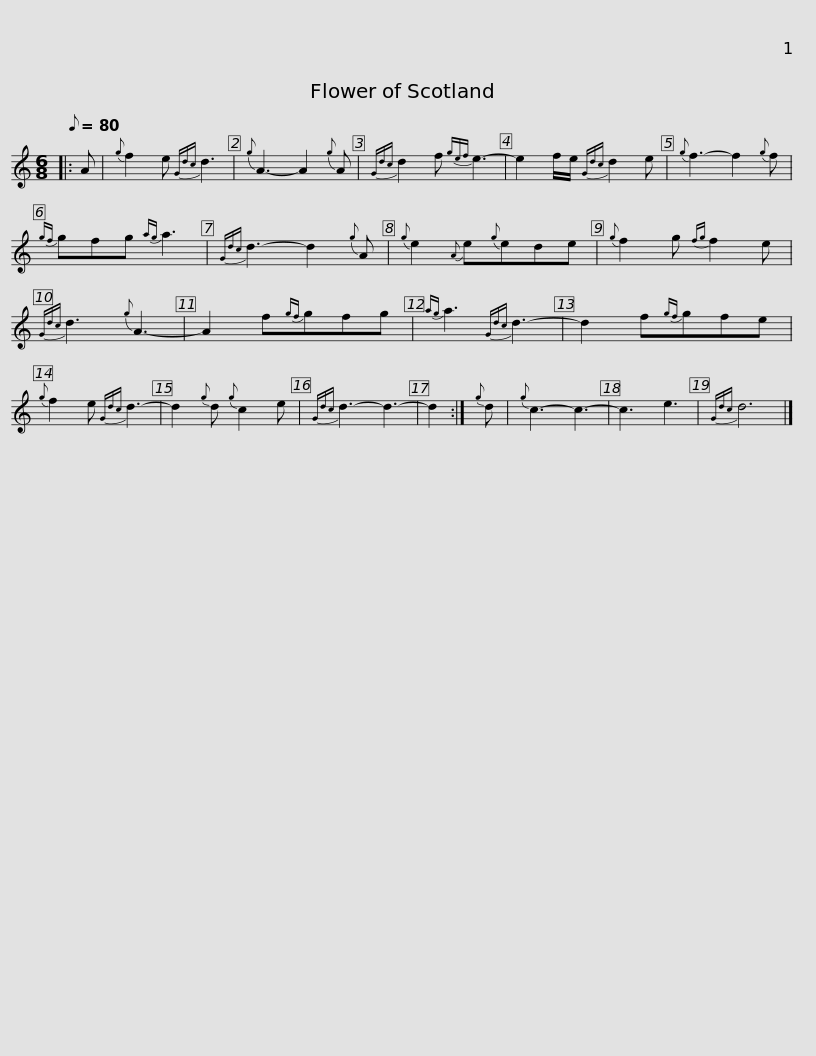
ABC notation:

X:1
L:1/8
Q:1/8=80
M:6/8
I:linebreak $
K:C
V:1 treble
V:1
|: A |{g} f2 e{Gdc} d3 |{g} A3- A2{g} A |{Gdc} d2 f{gef} e3- |$ e2 f/e/{Gdc} d2 e | %5
{g} f3- f2{g} f |{gf} gfg{ag} a3 |${Gdc} d3- d2{g} A |{g} e2{A} e{g}ede |{g} f2 g{fg} f2 e |$ %10
{Gdc} d3{g} A3- | A2 f{gf}gfg |{ag} a3{Gdc} d3- |$ d2 f{gf}gfe |{g} f2 e{Gdc} d3- | %15
 d2{g} d{g} c2 e |${Gdc} d3- d3- | d2 :|{g} d |${g} c3- c3- | %20
 c3 e3 |{Gdc} d6 |] %22
